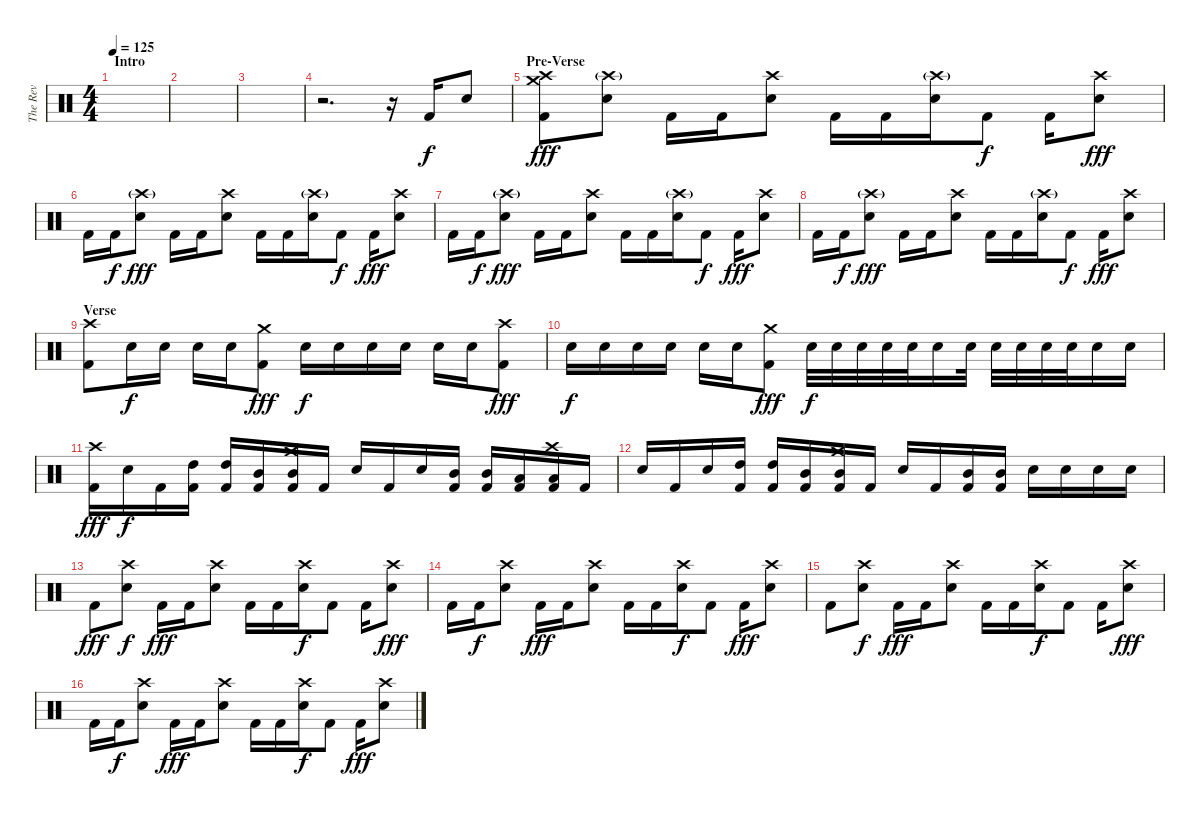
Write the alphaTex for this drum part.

\track ("The Rev" "The Rev") {instrument percussion}
\staff {score}
\articulation defaults
\ts (4 4)
\section ("" "Intro")
\tempo 125
\clef neutral
\ks c
|
|
|
r.2{d} r.16 "Kick (hit) 2".16 "Electric Snare (hit)".8{dy f} |
\section ("" "Pre-Verse")
("Crash medium (hit)" "Crash high (hit)" "Kick (hit) 2").8{dy fff} ("Crash high (hit)"{g} "Electric Snare (hit)").8 "Kick (hit) 2".16 "Kick (hit) 2".16 ("Crash high (hit)" "Electric Snare (hit)").8 "Kick (hit) 2".16 "Kick (hit) 2".16 ("Crash high (hit)"{g} "Electric Snare (hit)").16 "Kick (hit) 2".8{dy f} "Kick (hit) 2".16 ("Crash high (hit)" "Electric Snare (hit)").8{dy fff} |
"Kick (hit) 2".16 "Kick (hit) 2".16{dy f} ("Crash high (hit)"{g} "Electric Snare (hit)").8{dy fff} "Kick (hit) 2".16 "Kick (hit) 2".16 ("Crash high (hit)" "Electric Snare (hit)").8 "Kick (hit) 2".16 "Kick (hit) 2".16 ("Crash high (hit)"{g} "Electric Snare (hit)").16 "Kick (hit) 2".8{dy f} "Kick (hit) 2".16{dy fff} ("Crash high (hit)" "Electric Snare (hit)").8 |
"Kick (hit) 2".16 "Kick (hit) 2".16{dy f} ("Crash high (hit)"{g} "Electric Snare (hit)").8{dy fff} "Kick (hit) 2".16 "Kick (hit) 2".16 ("Crash high (hit)" "Electric Snare (hit)").8 "Kick (hit) 2".16 "Kick (hit) 2".16 ("Crash high (hit)"{g} "Electric Snare (hit)").16 "Kick (hit) 2".8{dy f} "Kick (hit) 2".16{dy fff} ("Crash high (hit)" "Electric Snare (hit)").8 |
"Kick (hit) 2".16 "Kick (hit) 2".16{dy f} ("Crash high (hit)"{g} "Electric Snare (hit)").8{dy fff} "Kick (hit) 2".16 "Kick (hit) 2".16 ("Crash high (hit)" "Electric Snare (hit)").8 "Kick (hit) 2".16 "Kick (hit) 2".16 ("Crash high (hit)"{g} "Electric Snare (hit)").16 "Kick (hit) 2".8{dy f} "Kick (hit) 2".16{dy fff} ("Crash high (hit)" "Electric Snare (hit)").8 |
\section ("" "Verse")
("Crash high (hit)" "Kick (hit) 2").8 "Electric Snare (hit)".16{dy f} "Electric Snare (hit)".16 "Electric Snare (hit)".16 "Electric Snare (hit)".16 ("Crash medium (hit)" "Kick (hit) 2").8{dy fff} "Electric Snare (hit)".16{dy f} "Electric Snare (hit)".16 "Electric Snare (hit)".16 "Electric Snare (hit)".16 "Electric Snare (hit)".16 "Electric Snare (hit)".16 ("Crash high (hit)" "Kick (hit) 2").8{dy fff} |
"Electric Snare (hit)".16{dy f} "Electric Snare (hit)".16 "Electric Snare (hit)".16 "Electric Snare (hit)".16 "Electric Snare (hit)".16 "Electric Snare (hit)".16 ("Crash medium (hit)" "Kick (hit) 2").8{dy fff} "Electric Snare (hit)".32{dy f} "Electric Snare (hit)".32 "Electric Snare (hit)".32 "Electric Snare (hit)".32 "Electric Snare (hit)".32 "Electric Snare (hit)".16 "Electric Snare (hit)".32 "Electric Snare (hit)".32 "Electric Snare (hit)".32 "Electric Snare (hit)".32 "Electric Snare (hit)".32 "Electric Snare (hit)".16 "Electric Snare (hit)".16 |
("Crash high (hit)" "Kick (hit) 2").16{dy fff} "Electric Snare (hit)".16{dy f} "Kick (hit) 2".16 ("High Tom (hit)" "Kick (hit) 2").16 ("High Tom (hit)" "Kick (hit) 2").16 ("Mid Tom (hit)" "Kick (hit) 2").16 ("Crash medium (hit)" "Mid Tom (hit)" "Kick (hit) 2").16 "Kick (hit) 2".16 "Electric Snare (hit)".16 "Kick (hit) 2".16 "Electric Snare (hit)".16 ("Mid Tom (hit)" "Kick (hit) 2").16 ("Mid Tom (hit)" "Kick (hit) 2").16 ("Low Tom (hit)" "Kick (hit) 2").16 ("Crash high (hit)" "Low Tom (hit)" "Kick (hit) 2").16 "Kick (hit) 2".16 |
"Electric Snare (hit)".16 "Kick (hit) 2".16 "Electric Snare (hit)".16 ("High Tom (hit)" "Kick (hit) 2").16 ("High Tom (hit)" "Kick (hit) 2").16 ("Mid Tom (hit)" "Kick (hit) 2").16 ("Crash medium (hit)" "Mid Tom (hit)" "Kick (hit) 2").16 "Kick (hit) 2".16 "Electric Snare (hit)".16 "Kick (hit) 2".16 ("Mid Tom (hit)" "Kick (hit) 2").16 ("Mid Tom (hit)" "Kick (hit) 2").16 "Electric Snare (hit)".16 "Electric Snare (hit)".16 "Electric Snare (hit)".16 "Electric Snare (hit)".16 |
"Kick (hit) 2".8{dy fff} ("Crash high (hit)" "Electric Snare (hit)").8{dy f} "Kick (hit) 2".16{dy fff} "Kick (hit) 2".16 ("Crash high (hit)" "Electric Snare (hit)").8 "Kick (hit) 2".16 "Kick (hit) 2".16 ("Crash high (hit)" "Electric Snare (hit)").16{dy f} "Kick (hit) 2".8 "Kick (hit) 2".16 ("Crash high (hit)" "Electric Snare (hit)").8{dy fff} |
"Kick (hit) 2".16 "Kick (hit) 2".16{dy f} ("Crash high (hit)" "Electric Snare (hit)").8 "Kick (hit) 2".16{dy fff} "Kick (hit) 2".16 ("Crash high (hit)" "Electric Snare (hit)").8 "Kick (hit) 2".16 "Kick (hit) 2".16 ("Crash high (hit)" "Electric Snare (hit)").16{dy f} "Kick (hit) 2".8 "Kick (hit) 2".16{dy fff} ("Crash high (hit)" "Electric Snare (hit)").8 |
"Kick (hit) 2".8 ("Crash high (hit)" "Electric Snare (hit)").8{dy f} "Kick (hit) 2".16{dy fff} "Kick (hit) 2".16 ("Crash high (hit)" "Electric Snare (hit)").8 "Kick (hit) 2".16 "Kick (hit) 2".16 ("Crash high (hit)" "Electric Snare (hit)").16{dy f} "Kick (hit) 2".8 "Kick (hit) 2".16 ("Crash high (hit)" "Electric Snare (hit)").8{dy fff} |
"Kick (hit) 2".16 "Kick (hit) 2".16{dy f} ("Crash high (hit)" "Electric Snare (hit)").8 "Kick (hit) 2".16{dy fff} "Kick (hit) 2".16 ("Crash high (hit)" "Electric Snare (hit)").8 "Kick (hit) 2".16 "Kick (hit) 2".16 ("Crash high (hit)" "Electric Snare (hit)").16{dy f} "Kick (hit) 2".8 "Kick (hit) 2".16{dy fff} ("Crash high (hit)" "Electric Snare (hit)").8
